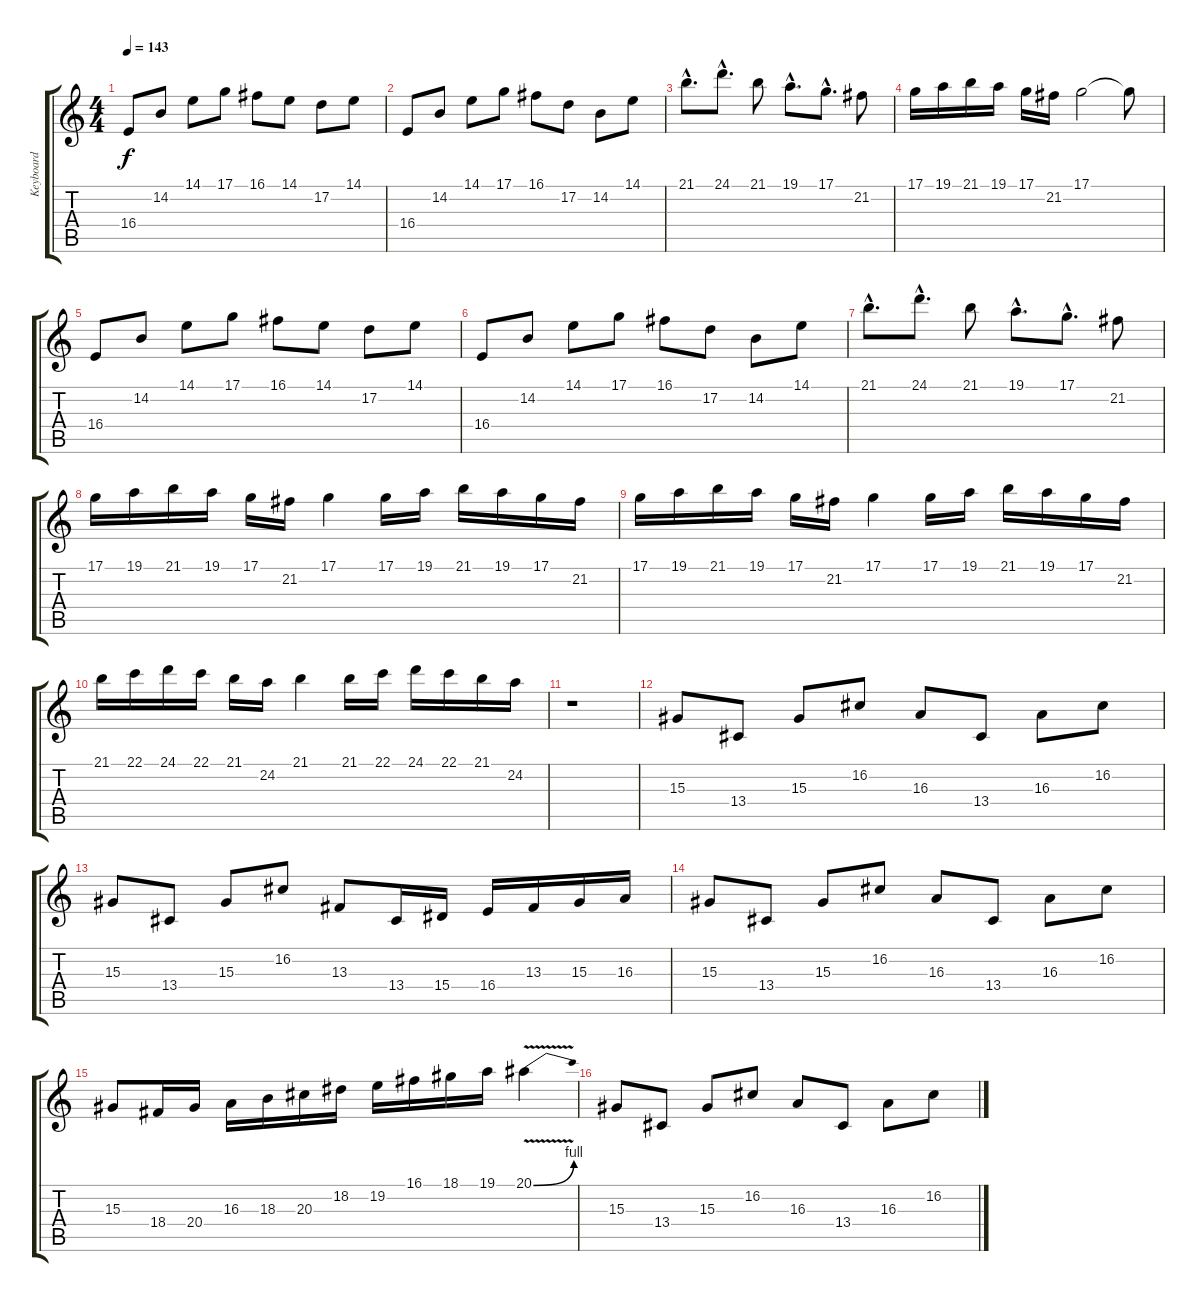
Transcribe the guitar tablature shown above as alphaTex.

\track ("Keyboard" "Keyboard") {instrument lead1square}
\staff {score tabs}
\tuning (D4 A3 F3 C3 G2 D2) {hide}
\ts (4 4)
\tempo 143
\clef g2
\ks c
16.4.8{dy f instrument lead1square} 14.2.8 14.1.8 17.1.8 16.1.8 14.1.8 17.2.8 14.1.8 |
16.4.8 14.2.8 14.1.8 17.1.8 16.1.8 17.2.8 14.2.8 14.1.8 |
21.1{hac}.8{d} 24.1{hac}.8{d} 21.1.8 19.1{hac}.8{d} 17.1{hac}.8{d} 21.2.8 |
17.1.16 19.1.16 21.1.16 19.1.16 17.1.16 21.2.16 17.1.2 17.1{t}.8 |
16.4.8 14.2.8 14.1.8 17.1.8 16.1.8 14.1.8 17.2.8 14.1.8 |
16.4.8 14.2.8 14.1.8 17.1.8 16.1.8 17.2.8 14.2.8 14.1.8 |
21.1{hac}.8{d} 24.1{hac}.8{d} 21.1.8 19.1{hac}.8{d} 17.1{hac}.8{d} 21.2.8 |
17.1.16 19.1.16 21.1.16 19.1.16 17.1.16 21.2.16 17.1.4 17.1.16 19.1.16 21.1.16 19.1.16 17.1.16 21.2.16 |
17.1.16 19.1.16 21.1.16 19.1.16 17.1.16 21.2.16 17.1.4 17.1.16 19.1.16 21.1.16 19.1.16 17.1.16 21.2.16 |
21.1.16 22.1.16 24.1.16 22.1.16 21.1.16 24.2.16 21.1.4 21.1.16 22.1.16 24.1.16 22.1.16 21.1.16 24.2.16 |
r.1 |
15.3.8{volume 14 instrument musicbox} 13.4.8 15.3.8 16.2.8 16.3.8 13.4.8 16.3.8 16.2.8 |
15.3.8 13.4.8 15.3.8 16.2.8 13.3.8 13.4.16 15.4.16 16.4.16 13.3.16 15.3.16 16.3.16 |
15.3.8 13.4.8 15.3.8 16.2.8 16.3.8 13.4.8 16.3.8 16.2.8 |
15.3.8 18.4.16 20.4.16 16.3.16 18.3.16 20.3.16 18.2.16 19.2.16 16.1.16 18.1.16 19.1.16 20.1{be (bend 0 0 60 4) v}.4 |
15.3.8{volume 14 instrument musicbox} 13.4.8 15.3.8 16.2.8 16.3.8 13.4.8 16.3.8 16.2.8
